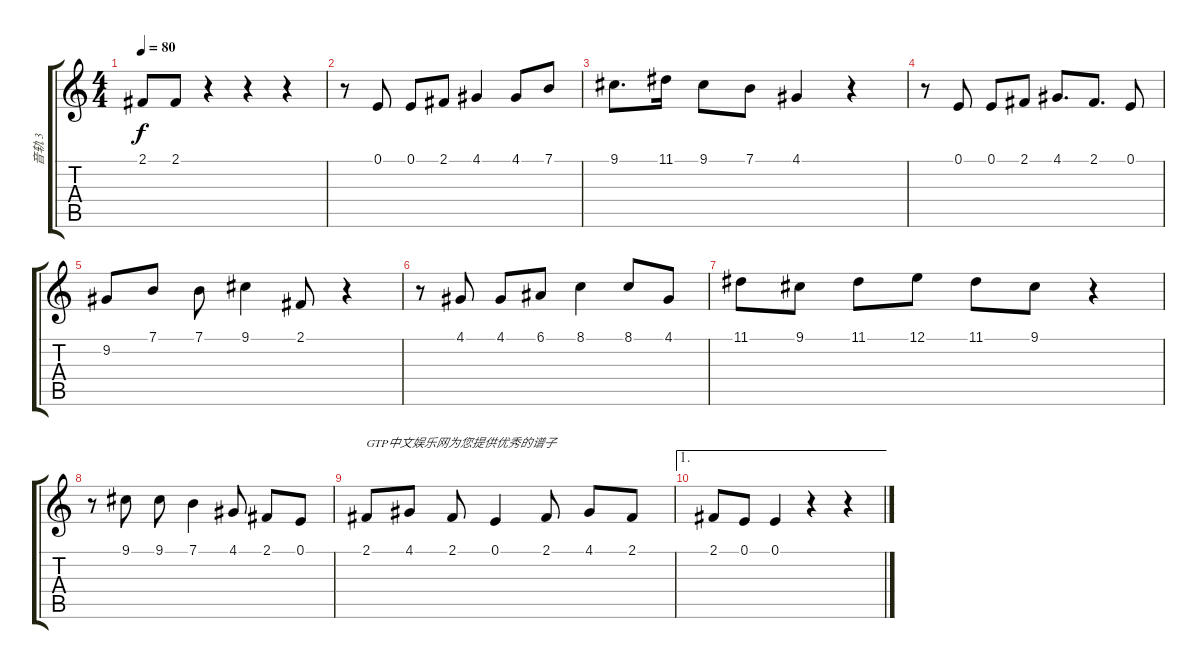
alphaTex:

\track ("音轨 3" "音轨 3") {instrument flute}
\staff {score tabs}
\tuning (E4 B3 G3 D3 A2 E2) {hide}
\ts (4 4)
\tempo 80
\clef g2
\ks c
2.1.8{dy f} 2.1.8 r.4 r.4 r.4 |
r.8 0.1.8 0.1.8 2.1.8 4.1.4 4.1.8 7.1.8 |
9.1.8{d} 11.1.16 9.1.8 7.1.8 4.1.4 r.4 |
r.8 0.1.8 0.1.8 2.1.8 4.1.8{d} 2.1.8{d} 0.1.8 |
9.2.8 7.1.8 7.1.8 9.1.4 2.1.8 r.4 |
r.8 4.1.8 4.1.8 6.1.8 8.1.4 8.1.8 4.1.8 |
11.1.8 9.1.8 11.1.8 12.1.8 11.1.8 9.1.8 r.4 |
r.8 9.1.8 9.1.8 7.1.4 4.1.8 2.1.8 0.1.8 |
2.1.8{txt "GTP中文娱乐网为您提供优秀的谱子"} 4.1.8 2.1.8 0.1.4 2.1.8 4.1.8 2.1.8 |
\ae 1
2.1.8 0.1.8 0.1.4 r.4 r.4
